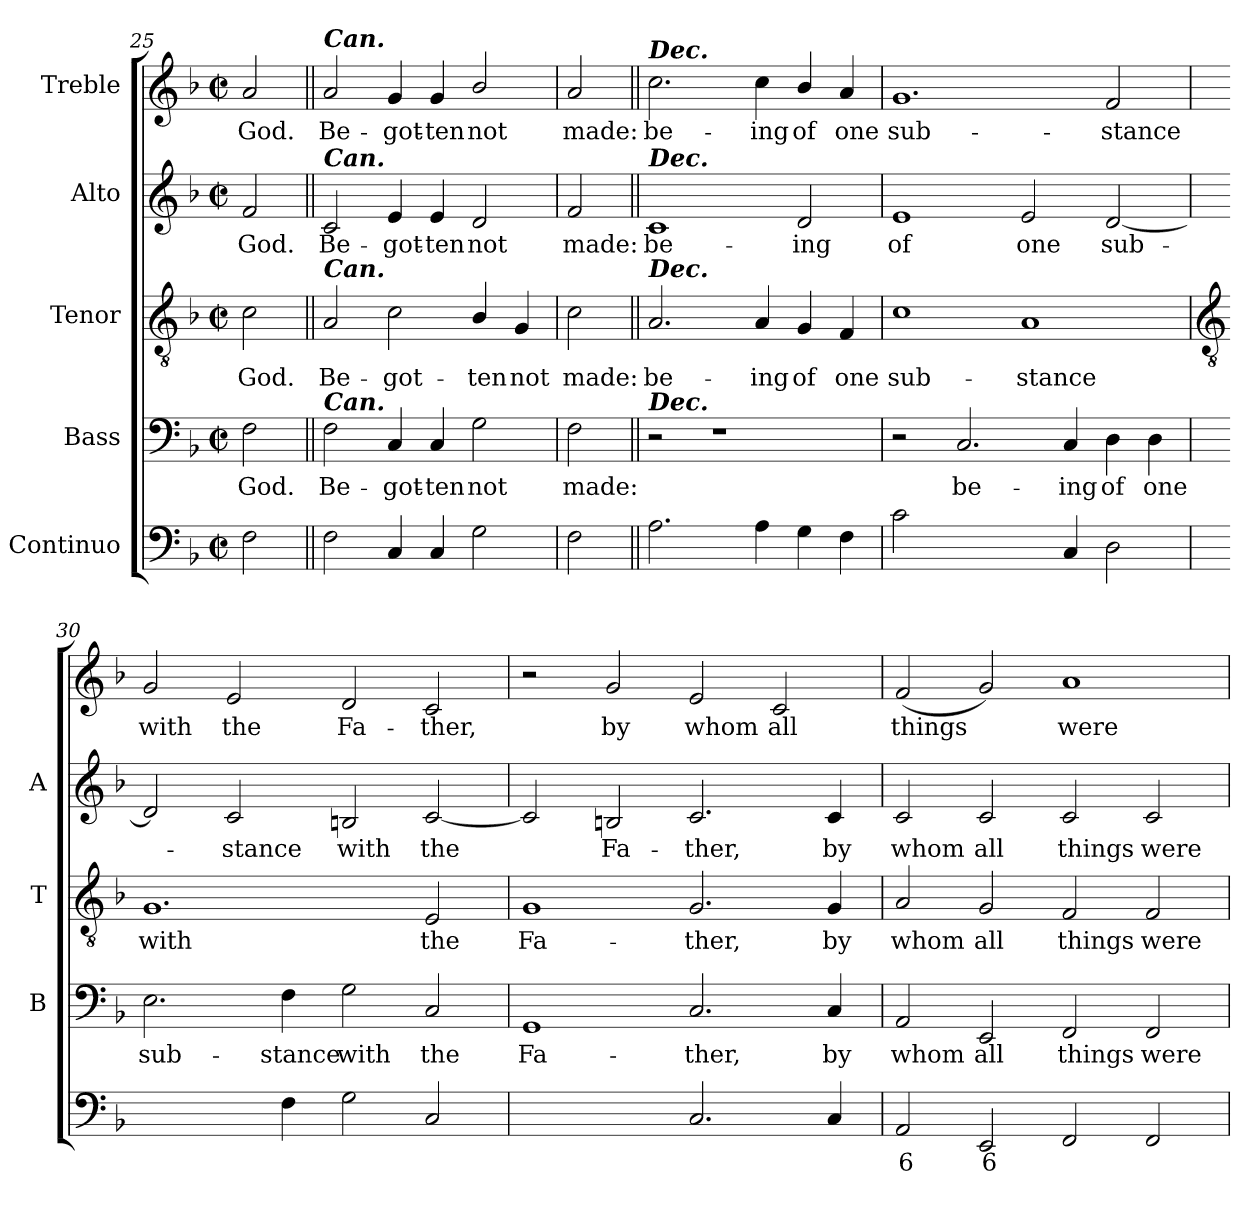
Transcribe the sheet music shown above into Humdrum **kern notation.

**kern	**text	**text	**kern	**text	**kern	**text	**kern	**text	**kern	**text
*part5	*part5	*part5	*part4	*part4	*part3	*part3	*part2	*part2	*part1	*part1
*staff5	*staff5	*staff5	*staff4	*staff4	*staff3	*staff3	*staff2	*staff2	*staff1	*staff1
*I"Continuo	*	*	*I"Bass	*	*I"Tenor	*	*I"Alto	*	*I"Treble	*
*	*	*	*I'B	*	*I'T	*	*I'A	*	*	*
*clefF4	*	*	*clefF4	*	*clefGv2	*	*clefG2	*	*clefG2	*
*k[b-]	*	*	*k[b-]	*	*k[b-]	*	*k[b-]	*	*k[b-]	*
*F:	*	*	*F:	*	*F:	*	*F:	*	*F:	*
*M4/2	*	*	*M4/2	*	*M4/2	*	*M4/2	*	*M4/2	*
*met(c|)	*	*	*met(c|)	*	*met(c|)	*	*met(c|)	*	*met(c|)	*
=25	=25	=25	=25	=25	=25	=25	=25	=25	=25	=25
!	!	!	!	!LO:LY:b	!	!LO:LY:b	!	!LO:LY:b	!	!LO:LY:b
2F	.	.	2F	God.	2c	God.	2f	God.	2a	God.
=26||	=26||	=26||	=26||	=26||	=26||	=26||	=26||	=26||	=26||	=26||
!	!	!	!	!	!	!	!	!	!LO:TX:a:Bi:t=Can.	!
!	!	!	!	!	!	!	!LO:TX:a:Bi:t=Can.	!	!	!
!	!	!	!	!	!LO:TX:a:Bi:t=Can.	!	!	!	!	!
!	!	!	!LO:TX:a:Bi:t=Can.	!	!	!	!	!	!	!
!	!	!	!	!LO:LY:b	!	!LO:LY:b	!	!LO:LY:b	!	!LO:LY:b
2F	.	.	2F	Be-	2A	Be-	2c	Be-	2a	Be-
!	!	!	!	!LO:LY:b	!	!LO:LY:b	!	!LO:LY:b	!	!LO:LY:b
4C	.	.	4C	-got-	2c	-got-	4e	-got-	4g	-got-
!	!	!	!	!LO:LY:b	!	!	!	!LO:LY:b	!	!LO:LY:b
4C	.	.	4C	-ten	.	.	4e	-ten	4g	-ten
!	!	!	!	!LO:LY:b	!	!LO:LY:b	!	!LO:LY:b	!	!LO:LY:b
2G	.	.	2G	not	4B-/	-ten	2d	not	2b-/	not
!	!	!	!	!	!	!LO:LY:b	!	!	!	!
.	.	.	.	.	4G	not	.	.	.	.
=27	=27	=27	=27	=27	=27	=27	=27	=27	=27	=27
!	!	!	!	!LO:LY:b	!	!LO:LY:b	!	!LO:LY:b	!	!LO:LY:b
2F	.	.	2F	made:	2c	made:	2f	made:	2a	made:
=28||	=28||	=28||	=28||	=28||	=28||	=28||	=28||	=28||	=28||	=28||
!	!	!	!	!	!	!	!	!	!LO:TX:a:Bi:t=Dec.	!
!	!	!	!	!	!	!	!LO:TX:a:Bi:t=Dec.	!	!	!
!	!	!	!	!	!LO:TX:a:Bi:t=Dec.	!	!	!	!	!
!	!	!	!LO:TX:a:Bi:t=Dec.	!	!	!	!	!	!	!
!	!	!	!	!	!	!LO:LY:b	!	!LO:LY:b	!	!LO:LY:b
2.A	.	.	2r	.	2.A	be-	1c	be-	2.cc	be-
.	.	.	1r	.	.	.	.	.	.	.
!	!	!	!	!	!	!LO:LY:b	!	!	!	!LO:LY:b
4A	.	.	.	.	4A	-ing	.	.	4cc	-ing
!	!	!	!	!	!	!LO:LY:b	!	!LO:LY:b	!	!LO:LY:b
4G	.	.	.	.	4G	of	2d	-ing	4b-/	of
!	!	!	!	!	!	!LO:LY:b	!	!	!	!LO:LY:b
4F	.	.	.	.	4F	one	.	.	4a	one
=29	=29	=29	=29	=29	=29	=29	=29	=29	=29	=29
!	!	!	!	!	!	!LO:LY:b	!	!LO:LY:b	!	!LO:LY:b
2c	.	.	2r	.	1c	sub-	1e	of	1.g	sub-
!	!	!	!	!LO:LY:b	!	!	!	!	!	!
[2Cyy	.	.	2.C	be-	.	.	.	.	.	.
!	!LO:LY:b	!LO:LY:b	!	!	!	!LO:LY:b	!	!LO:LY:b	!	!
4Cyy]	6	5	.	.	1A	-stance	2e	one	.	.
!	!	!	!	!LO:LY:b	!	!	!	!	!	!
4C	.	.	4C	-ing	.	.	.	.	.	.
!	!	!	!	!LO:LY:b	!	!	!	!LO:LY:b	!	!LO:LY:b
2D	.	.	4D	of	.	.	[2d	sub-	2f	-stance
!	!	!	!	!LO:LY:b	!	!	!	!	!	!
.	.	.	4D	one	.	.	.	.	.	.
!!LO:LB:g=z
=30	=30	=30	=30	=30	=30	=30	=30	=30	=30	=30
*	*	*	*	*	*clefGv2	*	*	*	*	*
!	!LO:LY:b	!	!	!LO:LY:b	!	!LO:LY:b	!	!	!	!LO:LY:b
[2Eyy	7	.	2.E	sub-	1.G	with	2d]	.	2g	with
!	!LO:LY:b	!	!	!	!	!	!	!LO:LY:b	!	!LO:LY:b
4Eyy]	6	.	.	.	.	.	2c	stance	2e	the
!	!	!	!	!LO:LY:b	!	!	!	!	!	!
4F	.	.	4F	-stance	.	.	.	.	.	.
!	!	!	!	!LO:LY:b	!	!	!	!LO:LY:b	!	!LO:LY:b
2G	.	.	2G	with	.	.	2Bn	with	2d	Fa-
!	!	!	!	!LO:LY:b	!	!LO:LY:b	!	!LO:LY:b	!	!LO:LY:b
2C	.	.	2C	the	2E	the	[2c	the	2c	-ther,
=31	=31	=31	=31	=31	=31	=31	=31	=31	=31	=31
!	!LO:LY:b	!	!	!LO:LY:b	!	!LO:LY:b	!	!	!	!
[2GGyy	4	.	1GG	Fa-	1G	Fa-	2c]	.	2r	.
!	!LO:LY:b	!	!	!	!	!	!	!LO:LY:b	!	!LO:LY:b
2GGyy]	3	.	.	.	.	.	2Bn	Fa-	2g	by
!	!	!	!	!LO:LY:b	!	!LO:LY:b	!	!LO:LY:b	!	!LO:LY:b
2.C	.	.	2.C	-ther,	2.G	-ther,	2.c	-ther,	2e	whom
!	!	!	!	!	!	!	!	!	!	!LO:LY:b
.	.	.	.	.	.	.	.	.	2c	all
!	!	!	!	!LO:LY:b	!	!LO:LY:b	!	!LO:LY:b	!	!
4C	.	.	4C	by	4G	by	4c	by	.	.
=32	=32	=32	=32	=32	=32	=32	=32	=32	=32	=32
!	!LO:LY:b	!	!	!LO:LY:b	!	!LO:LY:b	!	!LO:LY:b	!	!LO:LY:b
2AA	6	.	2AA	whom	2A	whom	2c	whom	(<2f	things
!	!LO:LY:b	!	!	!LO:LY:b	!	!LO:LY:b	!	!LO:LY:b	!	!
2EE	6	.	2EE	all	2G	all	2c	all	2g)	.
!	!	!	!	!LO:LY:b	!	!LO:LY:b	!	!LO:LY:b	!	!LO:LY:b
2FF	.	.	2FF	things	2F	things	2c	things	1a	were
!	!	!	!	!LO:LY:b	!	!LO:LY:b	!	!LO:LY:b	!	!
2FF	.	.	2FF	were	2F	were	2c	were	.	.
=	=	=	=	=	=	=	=	=	=	=
*-	*-	*-	*-	*-	*-	*-	*-	*-	*-	*-
